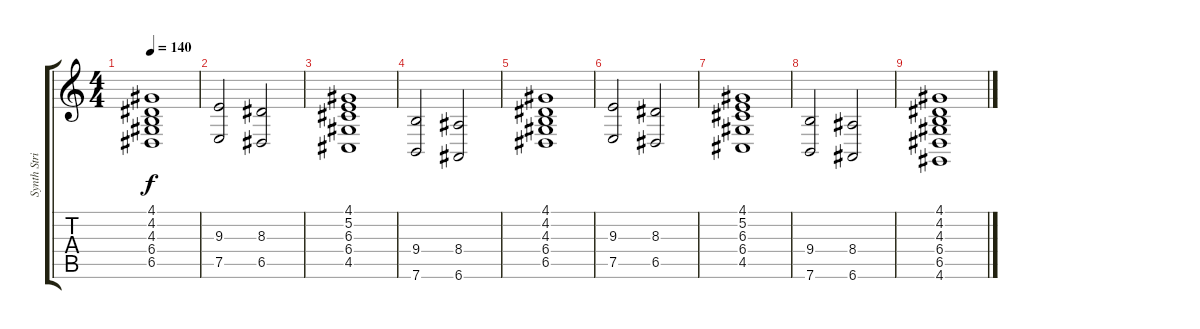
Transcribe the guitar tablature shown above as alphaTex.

\track ("Synth Strings 2" "Synth Stri") {instrument synthstrings2}
\staff {score tabs}
\tuning (E4 B3 G3 D3 A2 E2) {hide}
\ts (4 4)
\tempo 140
\clef g2
\ks c
(4.1 4.2 4.3 6.4 6.5).1{dy f} |
(9.3 7.5).2 (8.3 6.5).2 |
(4.1 5.2 6.3 6.4 4.5).1 |
(9.4 7.6).2 (8.4 6.6).2 |
(4.1 4.2 4.3 6.4 6.5).1 |
(9.3 7.5).2 (8.3 6.5).2 |
(4.1 5.2 6.3 6.4 4.5).1 |
(9.4 7.6).2 (8.4 6.6).2 |
(4.1 4.2 4.3 6.4 6.5 4.6).1
